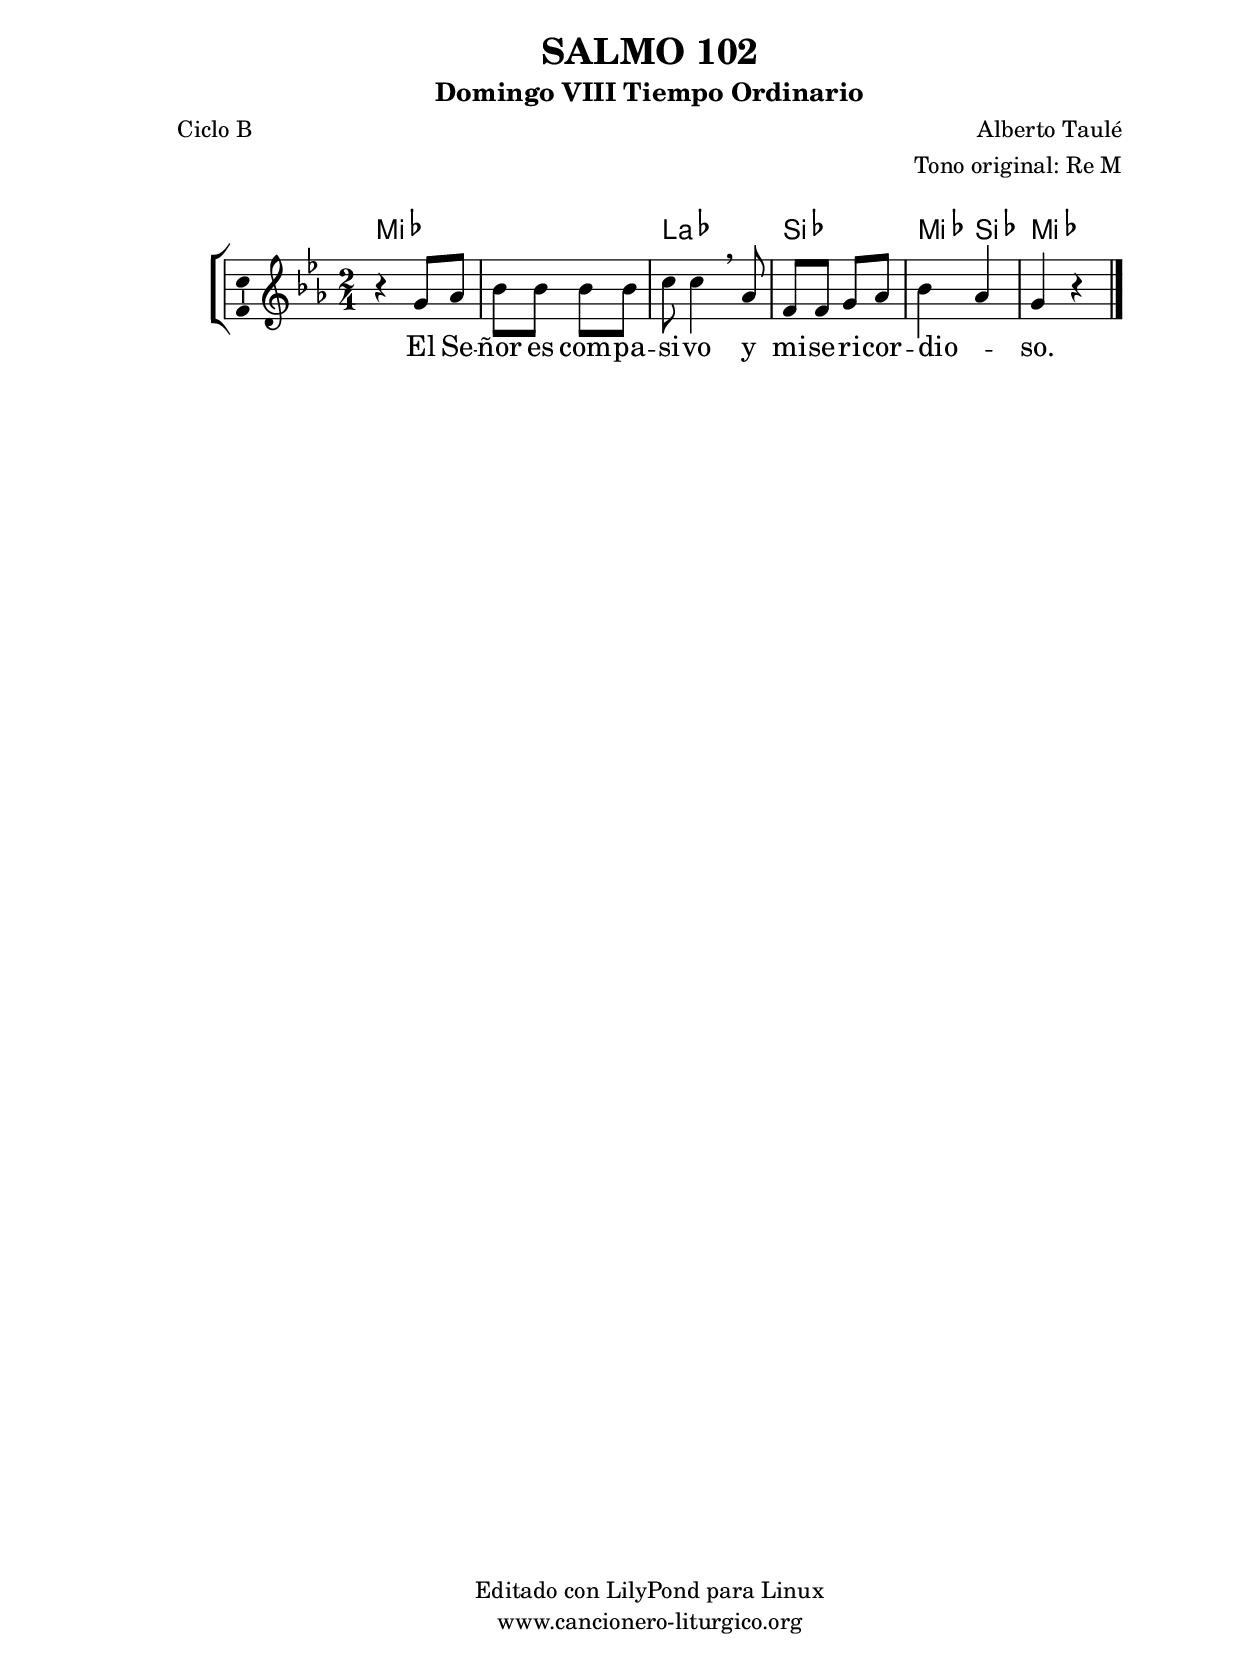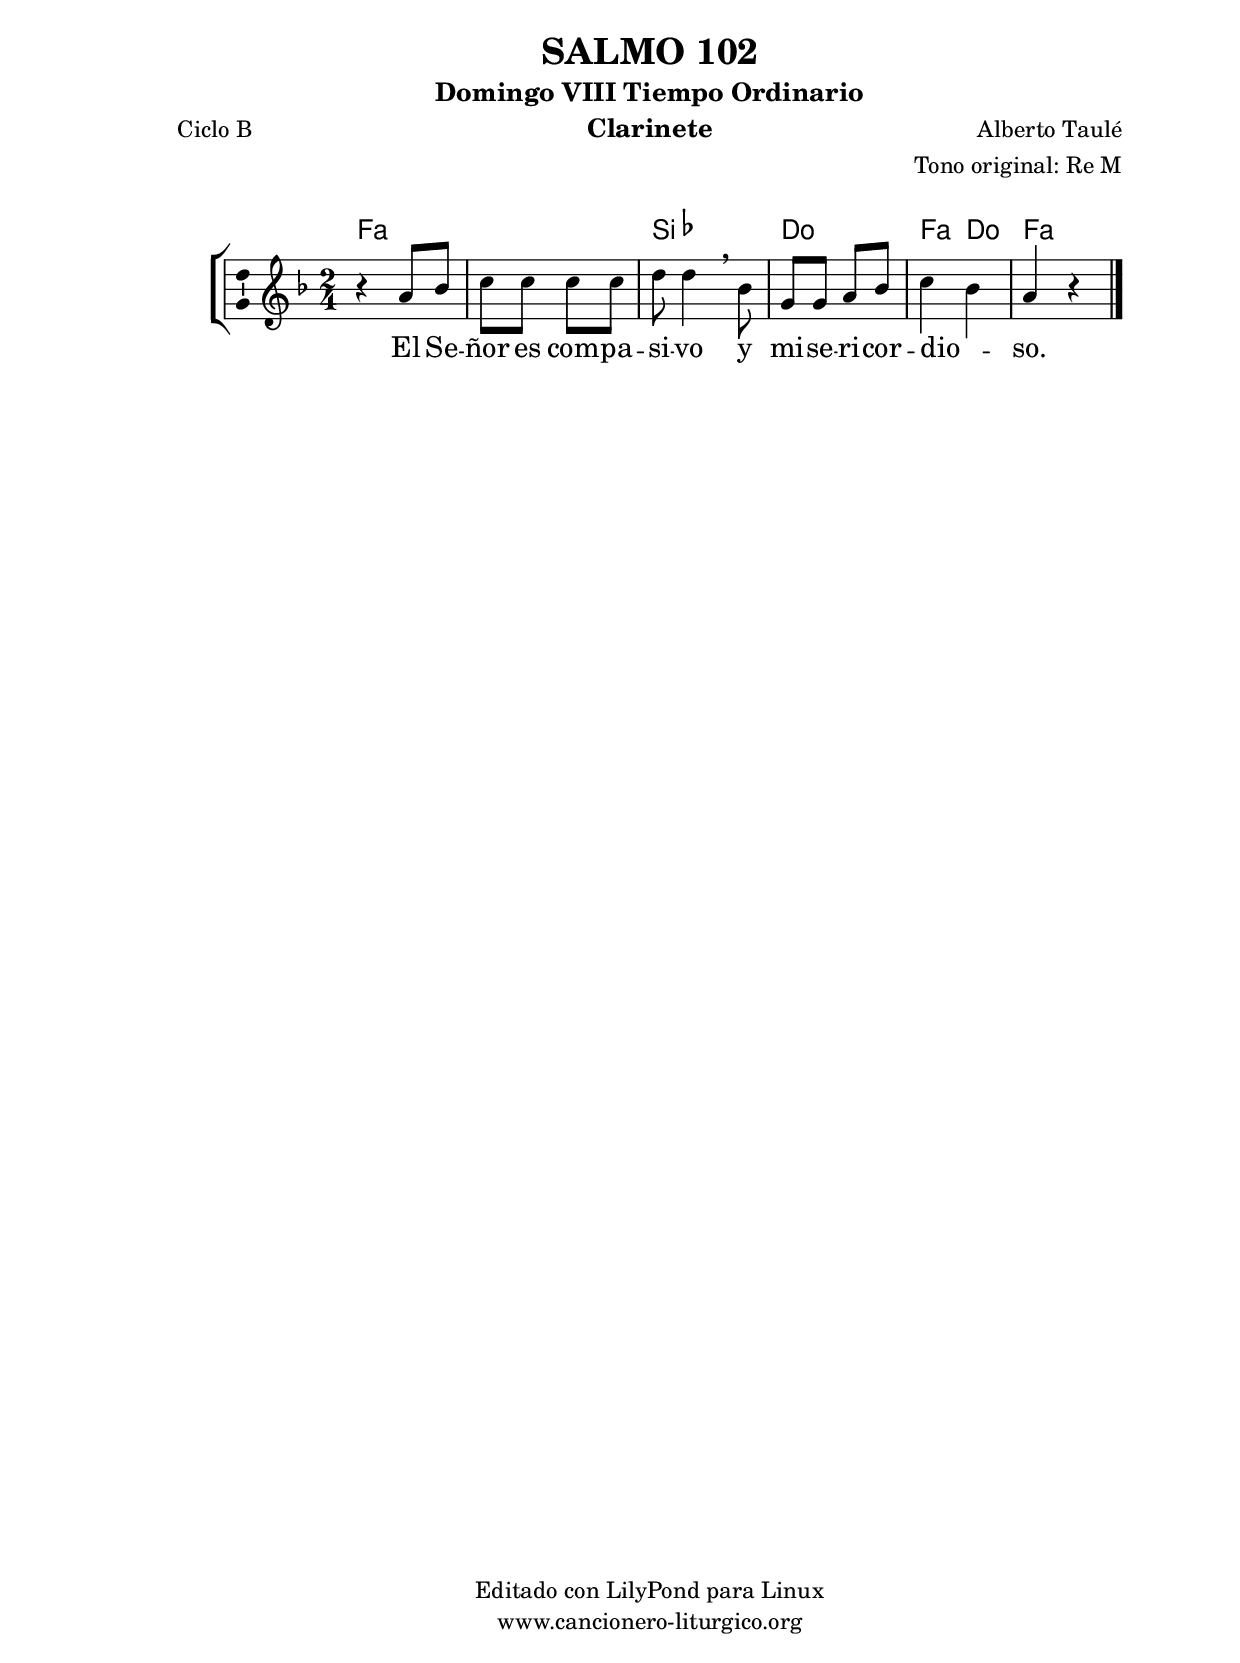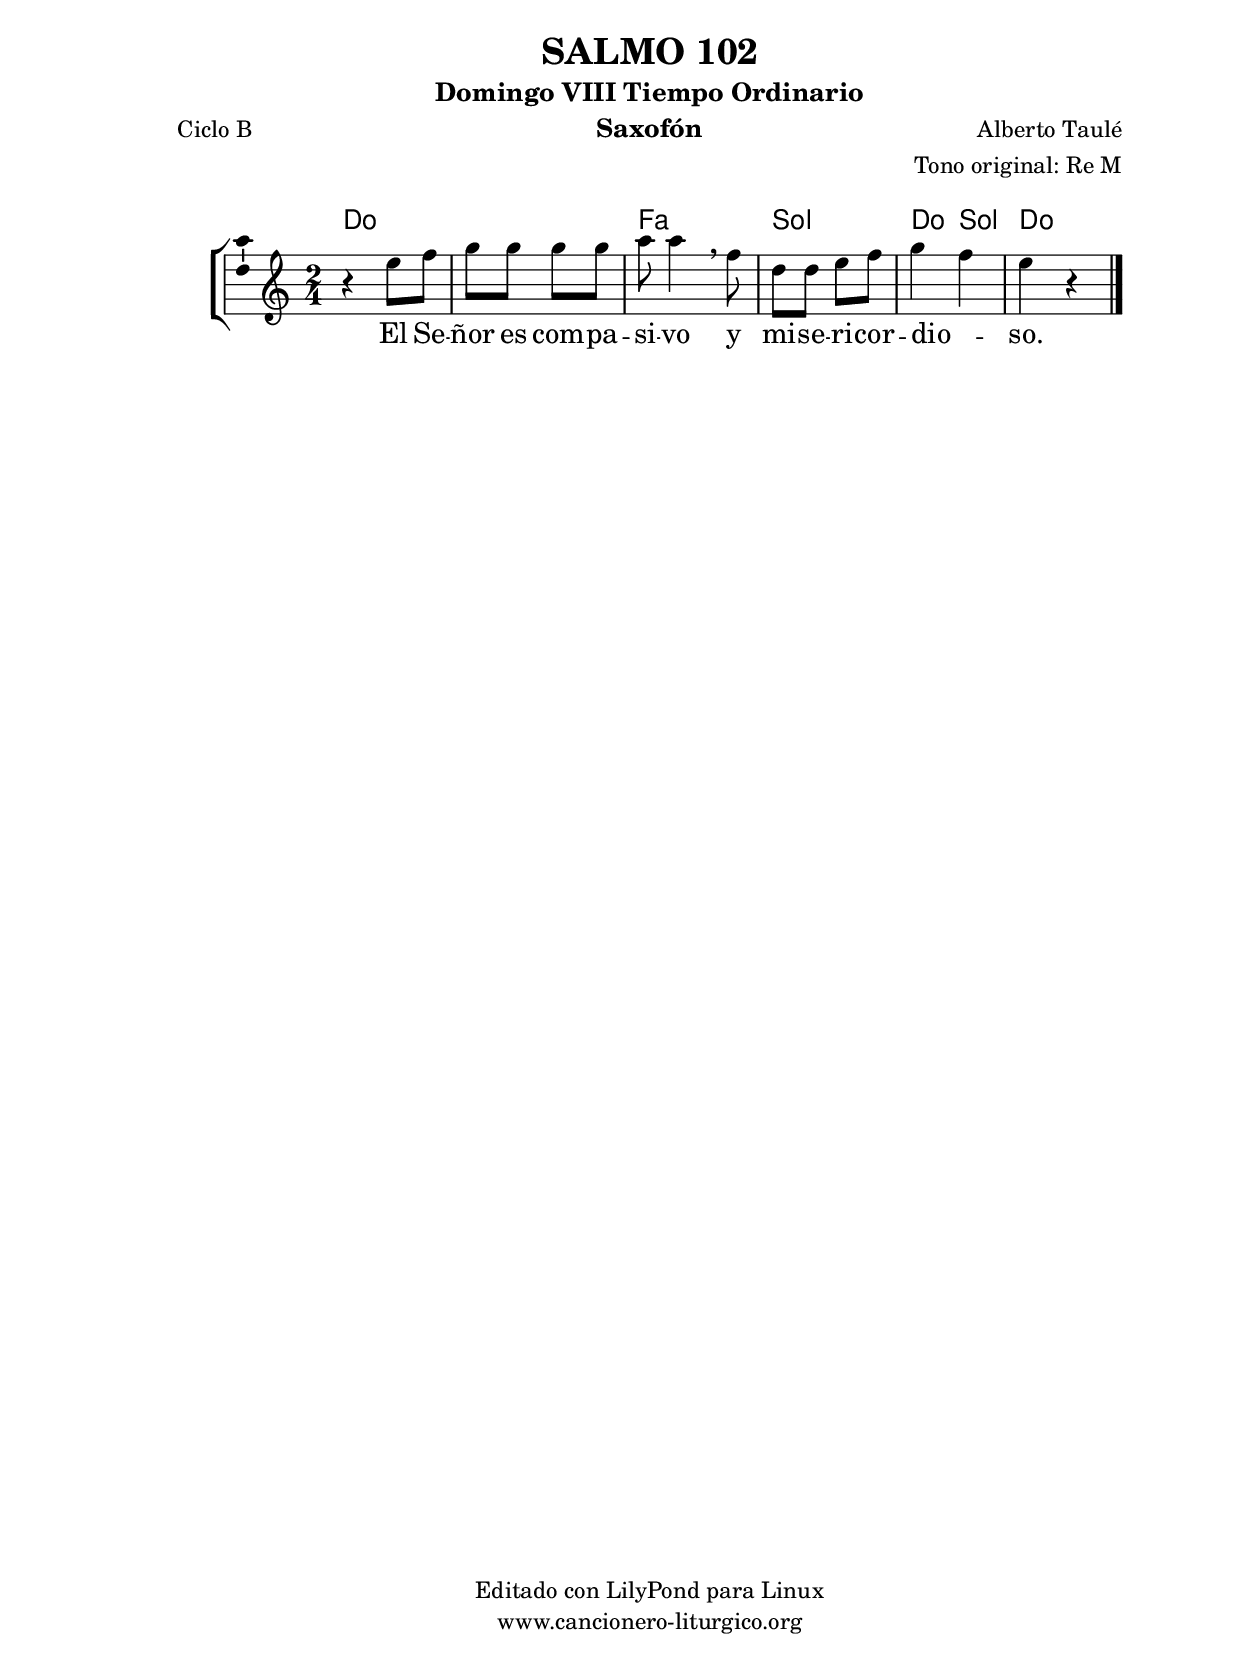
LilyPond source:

%
%para convertir .midi en .wav:
%timidity filename.midi -Ow -o finename.wav
%
%
%Para convertir de .wav a .mp3:
%lame -h -m j filename.wav
%
%
%para escuchar el midi:
%timidity nombrefichero.midi
%


%versión de lilypond para la que se ha escrito esta partitura:
\version "2.16.0"

	%Tamaño papel
	#(set-default-paper-size "a4")
	%Tamaño partitura
	#(set-global-staff-size 20)
	%No responde al pulsar sobre una nota
	#(ly:set-option 'point-and-click #f)

%parámetros del encabezamiento:
\header {
	title = "SALMO 102"
	subtitle = "Domingo VIII Tiempo Ordinario"
	composer = "Alberto Taulé"
	poet = "Ciclo B"
	meter = ""
	arranger = "Tono original: Re M"
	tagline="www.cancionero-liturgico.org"
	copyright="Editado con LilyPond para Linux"
	tiempo = "Ordinario"
	usos = "Salmo"
	letra = "El Señor es compasivo y misericordioso."
	}

%parámetros asociados al papel:
\paper  {
	oddHeaderMarkup = \markup {\fill-line { \on-the-fly #not-first-page \fromproperty #'header:title \on-the-fly #not-first-page \fromproperty #'header:composer }}
	evenHeaderMarkup = \markup {\fill-line { \fromproperty #'header:composer \fromproperty #'header:title }}
	#(set-paper-size "a4")
	print-page-number = ##f
	first-page-number = 1
	print-first-page-number = ##f
%	head-separation = 3.0 \cm
	top-margin = 2.0 \cm
	bottom-margin = 0.5\cm
%%%	bottom-margin = -1.0\cm
	left-margin = 3.0 \cm
	line-width = 16.0 \cm 
	indent = 8\mm
	interscoreline = 2.\mm
	between-system-space = 15\mm
%	para que las partituras no llenen la hoja:
	ragged-bottom = ##t
%	idem para la última hoja:
	ragged-last-bottom = ##f
%	para que las partituras llenen el ancho del papel:
	ragged-last = ##f
	after-title-space = 2.5 \cm
%page-count=1
%system-count=8

	%Flexible Vertical Spacing
%	markup-markup-spacing =
%	#'((basic-distance . 15) (minimum-distance . 15) (padding . 3))
	markup-system-spacing =
	#'((basic-distance . 15) (minimum-distance . 15) (padding . 3))
	system-system-spacing =
	#'((basic-distance . 15) (minimum-distance . 15) (padding . 3))
	score-system-spacing =
	#'((basic-distance . 15) (minimum-distance . 15) (padding . 5))
%	top-system-spacing = % header
%	#'((basic-distance . 8) (minimum-distance . 0) (padding . 3))
%	top-markup-spacing =
%	#'((basic-distance . 20) (minimum-distance . 20) (padding . 3))
	last-bottom-spacing = % footer
	#'((basic-distance . 5) (minimum-distance . 5) (padding . 3))
%	score-markup-spacing =
%	#'((basic-distance . 16) (minimum-distance . 13) (padding . 3))

	}


%parámetros que afectan a toda la partitura:
global =  {
	%clave de sol (G):
	\clef G
	%armadura:
	\transpose d ees
	\key d \major
	\tempo 4=80
	\set Score.tempoHideNote = ##t
	}


acordes = {
	\italianChords
	\chordmode {
	\transpose d ees
{

d2 d g a d4 a d2

	}
	}
}

melodia = 
	\transpose d ees
{
	\relative c'{
	\time 2/4

r4 fis8 g
a a a a
b b4 \breathe g8
e e fis g
a4 g
fis4 r4

	\bar "|."
	}
	}


texto = \lyricmode {
El Se -- ñor es com -- pa -- si -- vo
y mi -- se -- ri -- cor -- dio -- _ so.
	}


acordesStaff = \context ChordNames = acordesStaff <<
	\set chordChanges = ##t
	\acordes
	>>


vozStaff = \context Voice = vozStaff
\with {\consists "Ambitus_engraver"}
<<
%	\set Staff.instrumentName = ""
%	\set Staff.shortInstrumentName = ""
%	\set Staff.midiInstrument = #"clarinet"
%	\set Staff.midiInstrument = #"cello"
%	\set Staff.midiInstrument = #"flute"
	\set Staff.midiInstrument = #"electric guitar (jazz)"
%	\set Staff.midiInstrument = #"english horn"
%	\set Staff.midiInstrument = #"violin"
%	\set Staff.midiInstrument = #"glockenspiel"
	\set Staff.midiMinimumVolume = #0.7
	\set Staff.midiMaximumVolume = #0.9
	\global
	\melodia
	>>


textoStaff = \context Lyrics = textoStaff <<
	\lyricsto vozStaff \texto
	>>

\book {
	\score {
		\context ChoirStaff {
			\override StaffGroup.SystemStartBracket #'collapse-height = #1
			\override Score.SystemStartBar #'collapse-height = #1
			<<
			\acordesStaff
			\vozStaff
			\textoStaff
			>>
			}
		\layout {
	    		\context {
				\Lyrics
				\override LyricText #'font-size = #2
				}
	   		 \context {
				\Score
				%fontSize = #3
				\override StaffSymbol #'staff-space = #(magstep +3)
				%\override Beam #'thickness = #0.55
				%\override SpacingSpanner #'spacing-increment = #1.0
				%\override Slur #'height-limit = #1.5
				}
			}
		}
	\score {
		\unfoldRepeats
		\context ChoirStaff {
			<<
			\acordesStaff
			\vozStaff
			>>
			}
		\midi {
	  		\context {
	  			\Score
				tempoWholesPerMinute = #(ly:make-moment 70 4)
				}
			}
		}
	}

%Partitura para clarinete
#(define output-suffix "C")
\book {
	\header{
		instrument = "Clarinete"
		}
	\score {
		\context ChoirStaff {
			\override StaffGroup.SystemStartBracket #'collapse-height = #1
			\override Score.SystemStartBar #'collapse-height = #1
\transpose c d
			<<
			\acordesStaff
			\vozStaff
			\textoStaff
			>>
			}
		\layout {
	    		\context {
				\Lyrics
				\override LyricText #'font-size = #2
				}
	   		 \context {
				\Score
				%fontSize = #3
				\override StaffSymbol #'staff-space = #(magstep +3)
				%\override Beam #'thickness = #0.55
				%\override SpacingSpanner #'spacing-increment = #1.0
				%\override Slur #'height-limit = #1.5
				}
			}
		}
	}

%Partitura para saxofón
#(define output-suffix "S")
\book {
	\header{
		instrument = "Saxofón"
		}
	\score {
		\context ChoirStaff {
			\override StaffGroup.SystemStartBracket #'collapse-height = #1
			\override Score.SystemStartBar #'collapse-height = #1
\transpose c a
			<<
			\acordesStaff
			\vozStaff
			\textoStaff
			>>
			}
		\layout {
	    		\context {
				\Lyrics
				\override LyricText #'font-size = #2
				}
	   		 \context {
				\Score
				%fontSize = #3
				\override StaffSymbol #'staff-space = #(magstep +3)
				%\override Beam #'thickness = #0.55
				%\override SpacingSpanner #'spacing-increment = #1.0
				%\override Slur #'height-limit = #1.5
				}
			}
		}
	}

